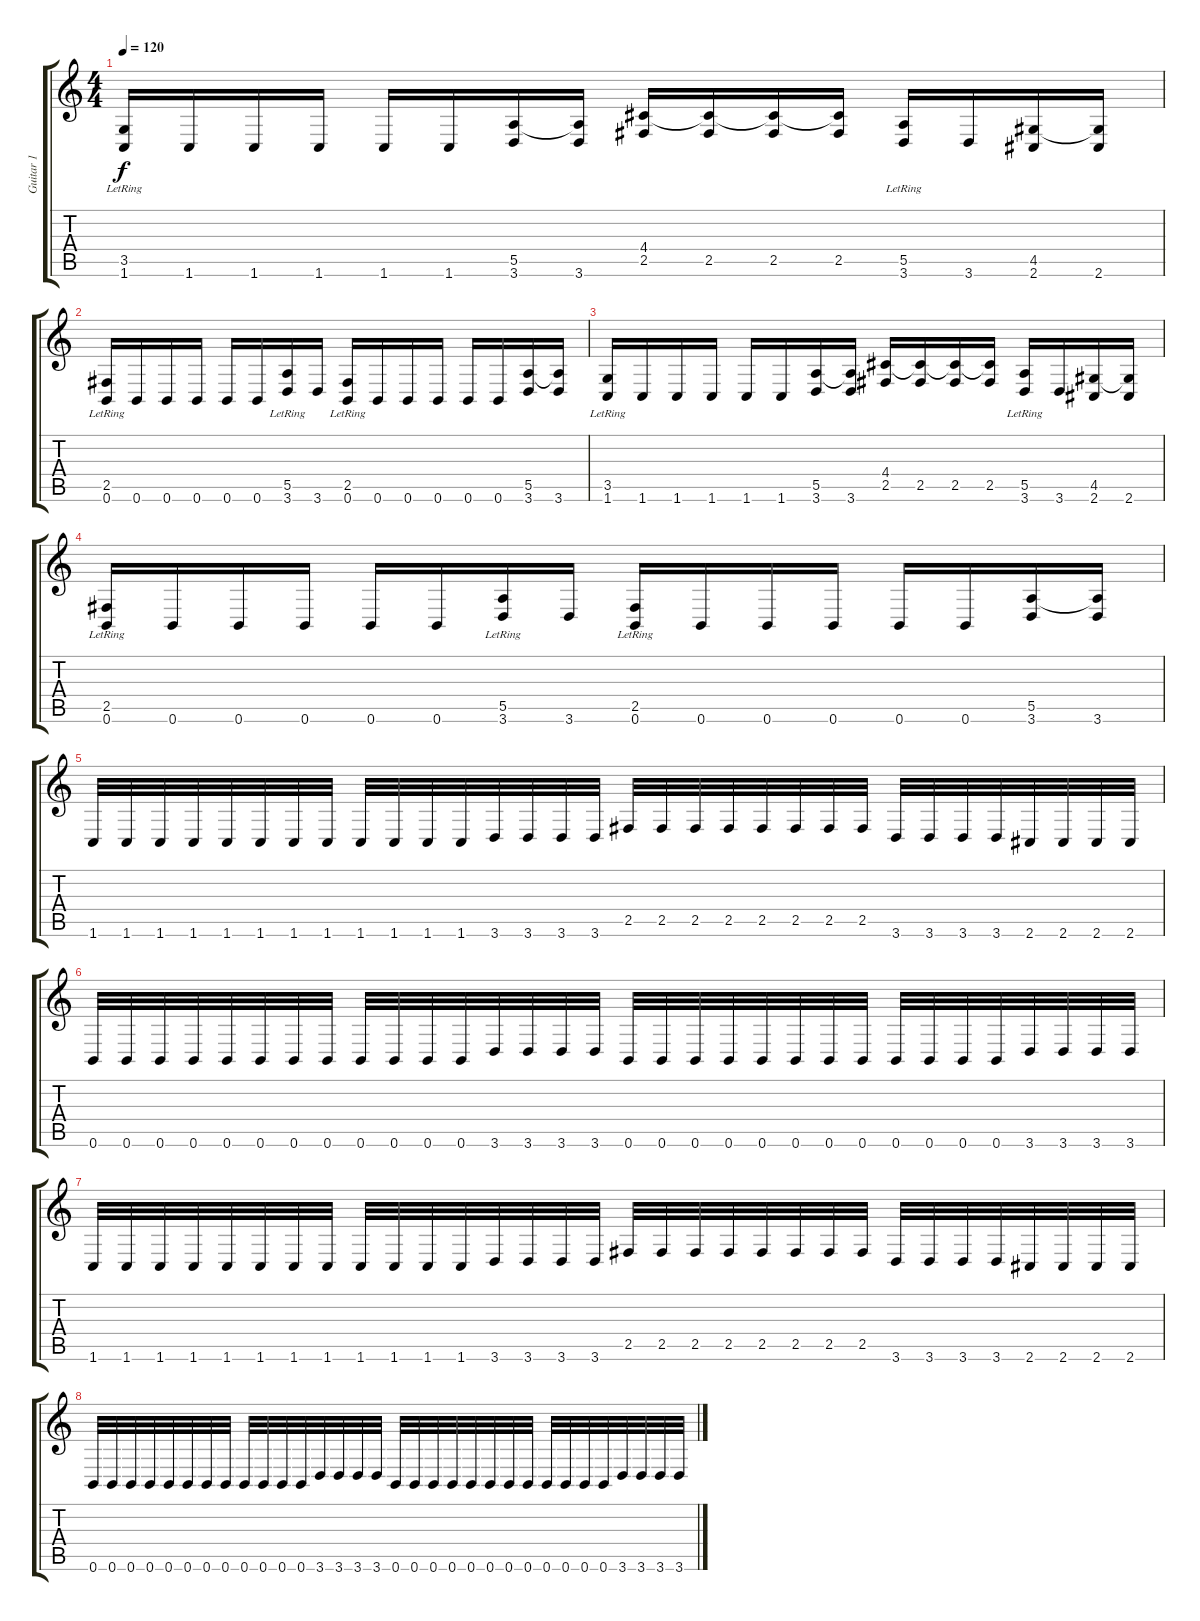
\track ("Guitar 1" "Guitar 1") {instrument distortionguitar}
\staff {score tabs}
\tuning (B3 Gb3 D3 A2 E2 B1) {hide}
\ts (4 4)
\tempo 120
\clef g2
\ks c
(3.5{lr} 1.6).16{dy f} 1.6.16 1.6.16 1.6.16 1.6.16 1.6.16 (5.5 3.6).16 (5.5{t} 3.6).16 (4.4 2.5).16 (4.4{t} 2.5).16 (4.4{t} 2.5).16 (4.4{t} 2.5).16 (5.5{lr} 3.6).16 3.6.16 (4.5 2.6).16 (4.5{t} 2.6).16 |
(2.5{lr} 0.6).16 0.6.16 0.6.16 0.6.16 0.6.16 0.6.16 (5.5{lr} 3.6).16 3.6.16 (2.5{lr} 0.6).16 0.6.16 0.6.16 0.6.16 0.6.16 0.6.16 (5.5 3.6).16 (5.5{t} 3.6).16 |
(3.5{lr} 1.6).16 1.6.16 1.6.16 1.6.16 1.6.16 1.6.16 (5.5 3.6).16 (5.5{t} 3.6).16 (4.4 2.5).16 (4.4{t} 2.5).16 (4.4{t} 2.5).16 (4.4{t} 2.5).16 (5.5{lr} 3.6).16 3.6.16 (4.5 2.6).16 (4.5{t} 2.6).16 |
(2.5{lr} 0.6).16 0.6.16 0.6.16 0.6.16 0.6.16 0.6.16 (5.5{lr} 3.6).16 3.6.16 (2.5{lr} 0.6).16 0.6.16 0.6.16 0.6.16 0.6.16 0.6.16 (5.5 3.6).16 (5.5{t} 3.6).16 |
1.6.32 1.6.32 1.6.32 1.6.32 1.6.32 1.6.32 1.6.32 1.6.32 1.6.32 1.6.32 1.6.32 1.6.32 3.6.32 3.6.32 3.6.32 3.6.32 2.5.32 2.5.32 2.5.32 2.5.32 2.5.32 2.5.32 2.5.32 2.5.32 3.6.32 3.6.32 3.6.32 3.6.32 2.6.32 2.6.32 2.6.32 2.6.32 |
0.6.32 0.6.32 0.6.32 0.6.32 0.6.32 0.6.32 0.6.32 0.6.32 0.6.32 0.6.32 0.6.32 0.6.32 3.6.32 3.6.32 3.6.32 3.6.32 0.6.32 0.6.32 0.6.32 0.6.32 0.6.32 0.6.32 0.6.32 0.6.32 0.6.32 0.6.32 0.6.32 0.6.32 3.6.32 3.6.32 3.6.32 3.6.32 |
1.6.32 1.6.32 1.6.32 1.6.32 1.6.32 1.6.32 1.6.32 1.6.32 1.6.32 1.6.32 1.6.32 1.6.32 3.6.32 3.6.32 3.6.32 3.6.32 2.5.32 2.5.32 2.5.32 2.5.32 2.5.32 2.5.32 2.5.32 2.5.32 3.6.32 3.6.32 3.6.32 3.6.32 2.6.32 2.6.32 2.6.32 2.6.32 |
0.6.32 0.6.32 0.6.32 0.6.32 0.6.32 0.6.32 0.6.32 0.6.32 0.6.32 0.6.32 0.6.32 0.6.32 3.6.32 3.6.32 3.6.32 3.6.32 0.6.32 0.6.32 0.6.32 0.6.32 0.6.32 0.6.32 0.6.32 0.6.32 0.6.32 0.6.32 0.6.32 0.6.32 3.6.32 3.6.32 3.6.32 3.6.32
